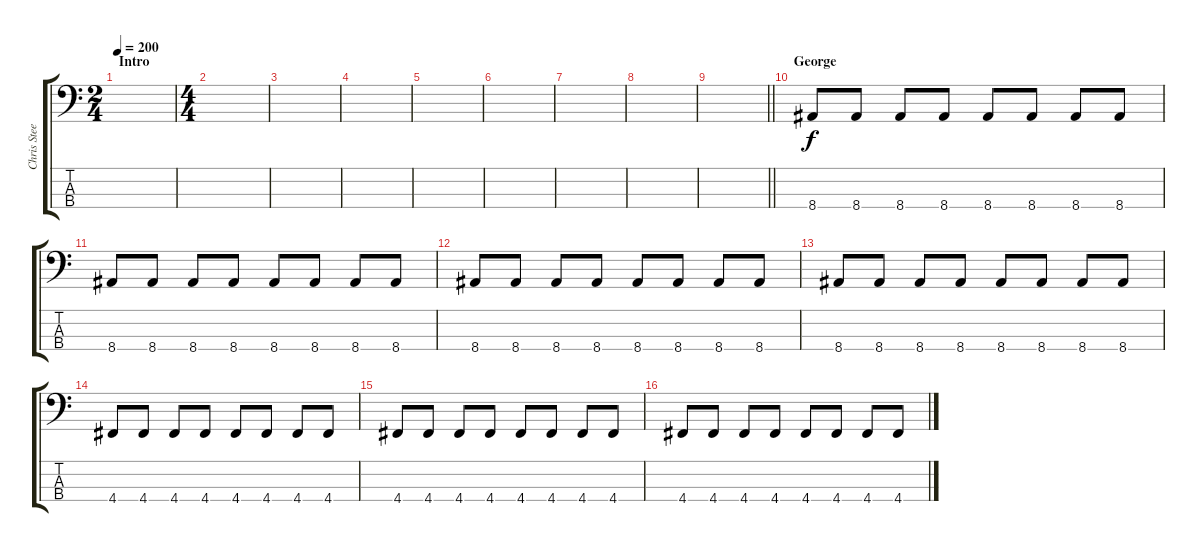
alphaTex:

\track ("Chris Steele" "Chris Stee") {instrument electricbasspick}
\staff {score tabs}
\tuning (G2 D2 A1 D1) {hide}
\ts (2 4)
\section ("" "Intro")
\tempo 200
\clef f4
\ks c
|
\ts (4 4)
|
|
|
|
|
|
|
\barLineRight lightlight
|
\section ("" "George")
8.4.8 8.4.8 8.4.8 8.4.8 8.4.8 8.4.8 8.4.8 8.4.8 |
8.4.8 8.4.8 8.4.8 8.4.8 8.4.8 8.4.8 8.4.8 8.4.8 |
8.4.8 8.4.8 8.4.8 8.4.8 8.4.8 8.4.8 8.4.8 8.4.8 |
8.4.8 8.4.8 8.4.8 8.4.8 8.4.8 8.4.8 8.4.8 8.4.8 |
4.4.8 4.4.8 4.4.8 4.4.8 4.4.8 4.4.8 4.4.8 4.4.8 |
4.4.8 4.4.8 4.4.8 4.4.8 4.4.8 4.4.8 4.4.8 4.4.8 |
4.4.8 4.4.8 4.4.8 4.4.8 4.4.8 4.4.8 4.4.8 4.4.8
